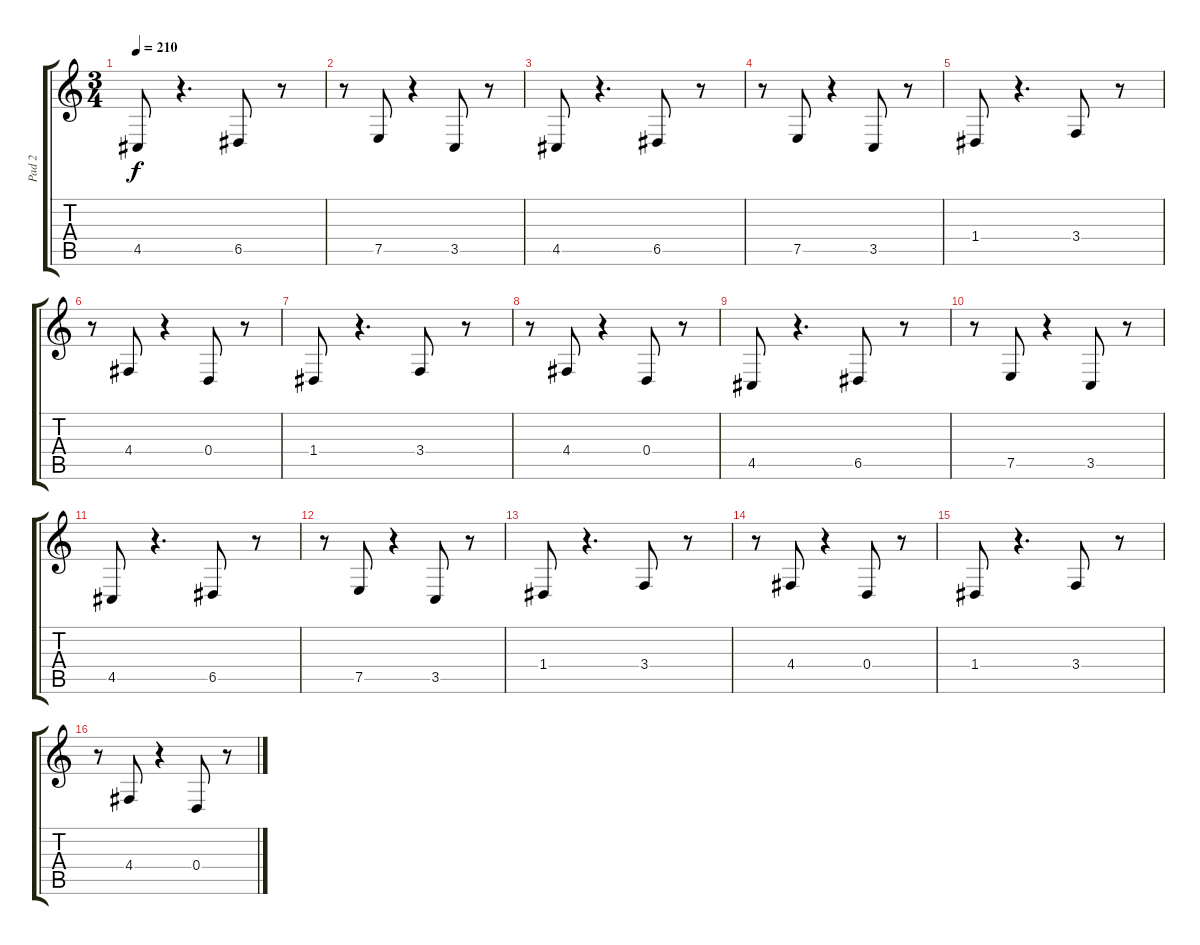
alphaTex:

\track ("Pad 2" "Pad 2") {instrument pad2warm}
\staff {score tabs}
\tuning (E4 B3 G3 D3 A2 E2) {hide}
\ts (3 4)
\tempo 210
\clef g2
\ks c
4.5.8{dy f} r.4{d} 6.5.8 r.8 |
r.8 7.5.8 r.4 3.5.8 r.8 |
4.5.8 r.4{d} 6.5.8 r.8 |
r.8 7.5.8 r.4 3.5.8 r.8 |
1.4.8 r.4{d} 3.4.8 r.8 |
r.8 4.4.8 r.4 0.4.8 r.8 |
1.4.8 r.4{d} 3.4.8 r.8 |
r.8 4.4.8 r.4 0.4.8 r.8 |
4.5.8 r.4{d} 6.5.8 r.8 |
r.8 7.5.8 r.4 3.5.8 r.8 |
4.5.8 r.4{d} 6.5.8 r.8 |
r.8 7.5.8 r.4 3.5.8 r.8 |
1.4.8 r.4{d} 3.4.8 r.8 |
r.8 4.4.8 r.4 0.4.8 r.8 |
1.4.8 r.4{d} 3.4.8 r.8 |
r.8 4.4.8 r.4 0.4.8 r.8
